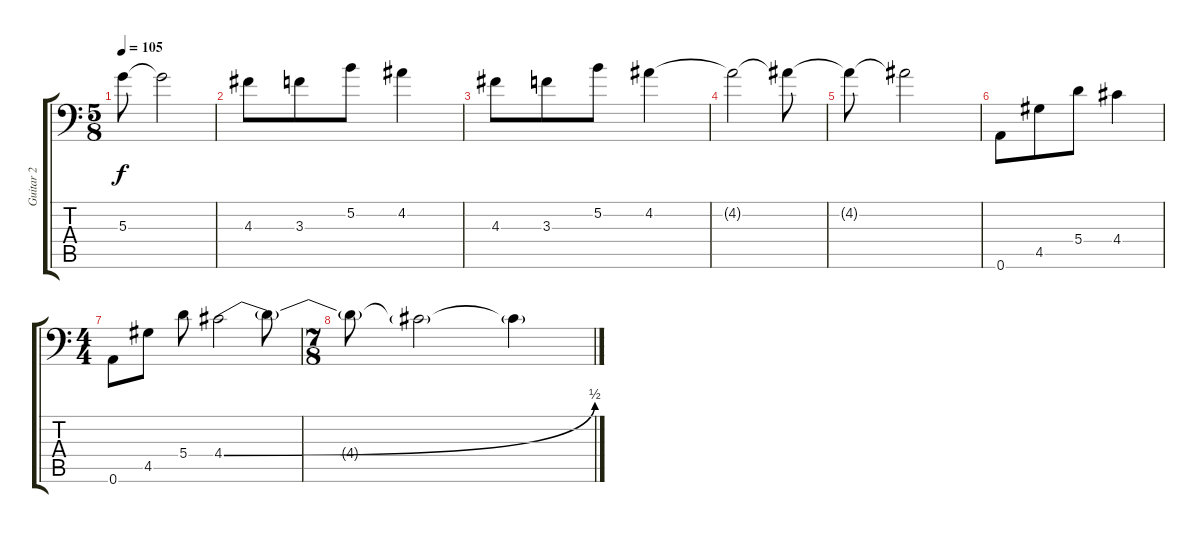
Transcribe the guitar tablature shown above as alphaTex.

\track ("Guitar 2" "Guitar 2") {instrument overdrivenguitar}
\staff {score tabs}
\tuning (B3 Gb3 D3 A2 E2 A1) {hide}
\ts (5 8)
\tempo 105
\clef f4
\ks c
5.3{t}.8{dy f} 5.3{t}.2 |
4.3.8 3.3.8 5.2.8 4.2.4 |
4.3.8 3.3.8 5.2.8 4.2.4 |
4.2{t}.2 4.2{t}.8 |
4.2{t}.8 4.2{t}.2 |
0.6.8 4.5.8 5.4.8 4.4.4 |
\ts (4 4)
0.6.8 4.5.8 5.4.8 4.4{be (bend 0 0 60 2)}.2 4.4{t}.8 |
\ts (7 8)
4.4{t}.8 4.4{t}.2 4.4{t}.4
